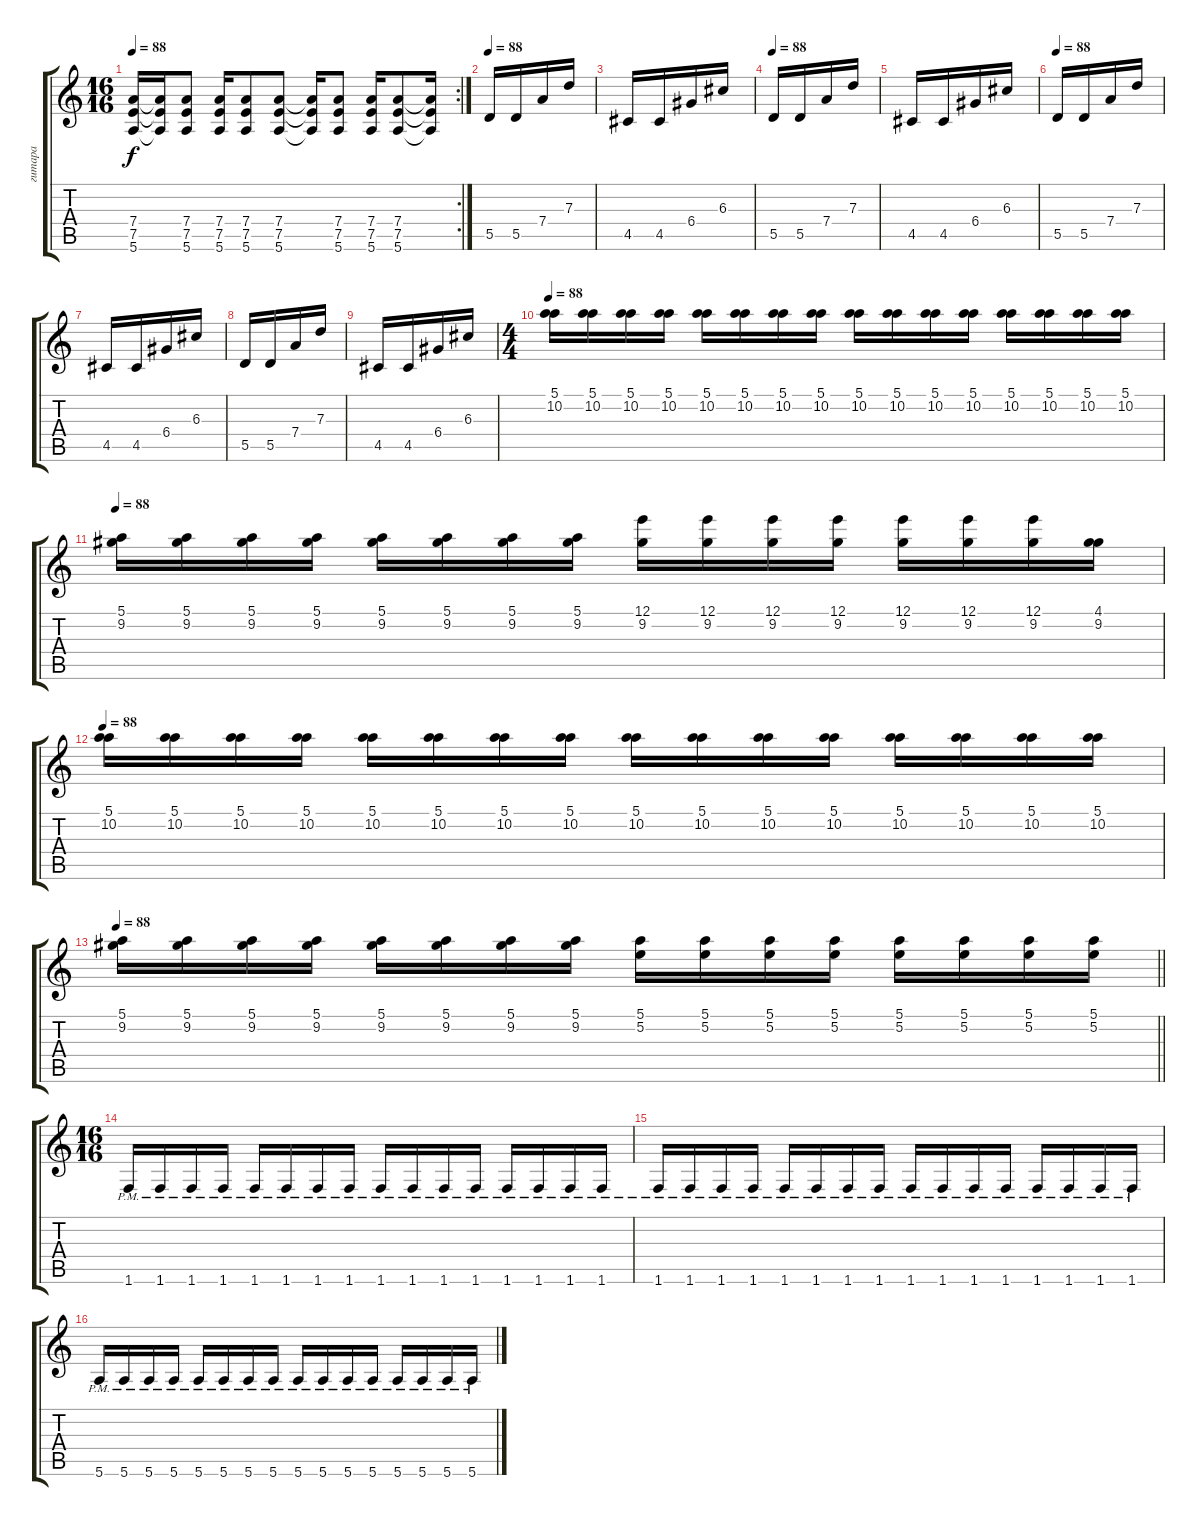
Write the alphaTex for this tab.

\track ("гитара" "гитара") {instrument distortionguitar}
\staff {score tabs}
\tuning (E4 B3 G3 D3 A2 E2) {hide}
\rc 2
\ts (16 16)
\tempo 88
\clef g2
\ks c
(7.4 7.5 5.6).16{dy f} (7.4{t} 7.5{t} 5.6{t}).16 (7.4 7.5 5.6).8 (7.4 7.5 5.6).16 (7.4 7.5 5.6).8 (7.4 7.5 5.6).8 (7.4{t} 7.5{t} 5.6{t}).16 (7.4 7.5 5.6).8 (7.4 7.5 5.6).16 (7.4 7.5 5.6).8 (7.4{t} 7.5{t} 5.6{t}).16 |
\tempo 88
5.5.16 5.5.16 7.4.16 7.3.16 |
4.5.16 4.5.16 6.4.16 6.3.16 |
\tempo 88
5.5.16 5.5.16 7.4.16 7.3.16 |
4.5.16 4.5.16 6.4.16 6.3.16 |
\tempo 88
5.5.16 5.5.16 7.4.16 7.3.16 |
4.5.16 4.5.16 6.4.16 6.3.16 |
5.5.16 5.5.16 7.4.16 7.3.16 |
4.5.16 4.5.16 6.4.16 6.3.16 |
\ts (4 4)
\tempo 88
(5.1 10.2).16 (5.1 10.2).16 (5.1 10.2).16 (5.1 10.2).16 (5.1 10.2).16 (5.1 10.2).16 (5.1 10.2).16 (5.1 10.2).16 (5.1 10.2).16 (5.1 10.2).16 (5.1 10.2).16 (5.1 10.2).16 (5.1 10.2).16 (5.1 10.2).16 (5.1 10.2).16 (5.1 10.2).16 |
\tempo 88
(5.1 9.2).16 (5.1 9.2).16 (5.1 9.2).16 (5.1 9.2).16 (5.1 9.2).16 (5.1 9.2).16 (5.1 9.2).16 (5.1 9.2).16 (12.1 9.2).16 (12.1 9.2).16 (12.1 9.2).16 (12.1 9.2).16 (12.1 9.2).16 (12.1 9.2).16 (12.1 9.2).16 (4.1 9.2).16 |
\tempo 88
(5.1 10.2).16 (5.1 10.2).16 (5.1 10.2).16 (5.1 10.2).16 (5.1 10.2).16 (5.1 10.2).16 (5.1 10.2).16 (5.1 10.2).16 (5.1 10.2).16 (5.1 10.2).16 (5.1 10.2).16 (5.1 10.2).16 (5.1 10.2).16 (5.1 10.2).16 (5.1 10.2).16 (5.1 10.2).16 |
\tempo 88
\barLineRight lightlight
(5.1 9.2).16 (5.1 9.2).16 (5.1 9.2).16 (5.1 9.2).16 (5.1 9.2).16 (5.1 9.2).16 (5.1 9.2).16 (5.1 9.2).16 (5.1 5.2).16 (5.1 5.2).16 (5.1 5.2).16 (5.1 5.2).16 (5.1 5.2).16 (5.1 5.2).16 (5.1 5.2).16 (5.1 5.2).16 |
\ts (16 16)
1.6{pm}.16 1.6{pm}.16 1.6{pm}.16 1.6{pm}.16 1.6{pm}.16 1.6{pm}.16 1.6{pm}.16 1.6{pm}.16 1.6{pm}.16 1.6{pm}.16 1.6{pm}.16 1.6{pm}.16 1.6{pm}.16 1.6{pm}.16 1.6{pm}.16 1.6{pm}.16 |
1.6{pm}.16 1.6{pm}.16 1.6{pm}.16 1.6{pm}.16 1.6{pm}.16 1.6{pm}.16 1.6{pm}.16 1.6{pm}.16 1.6{pm}.16 1.6{pm}.16 1.6{pm}.16 1.6{pm}.16 1.6{pm}.16 1.6{pm}.16 1.6{pm}.16 1.6{pm}.16 |
5.6{pm}.16 5.6{pm}.16 5.6{pm}.16 5.6{pm}.16 5.6{pm}.16 5.6{pm}.16 5.6{pm}.16 5.6{pm}.16 5.6{pm}.16 5.6{pm}.16 5.6{pm}.16 5.6{pm}.16 5.6{pm}.16 5.6{pm}.16 5.6{pm}.16 5.6{pm}.16
